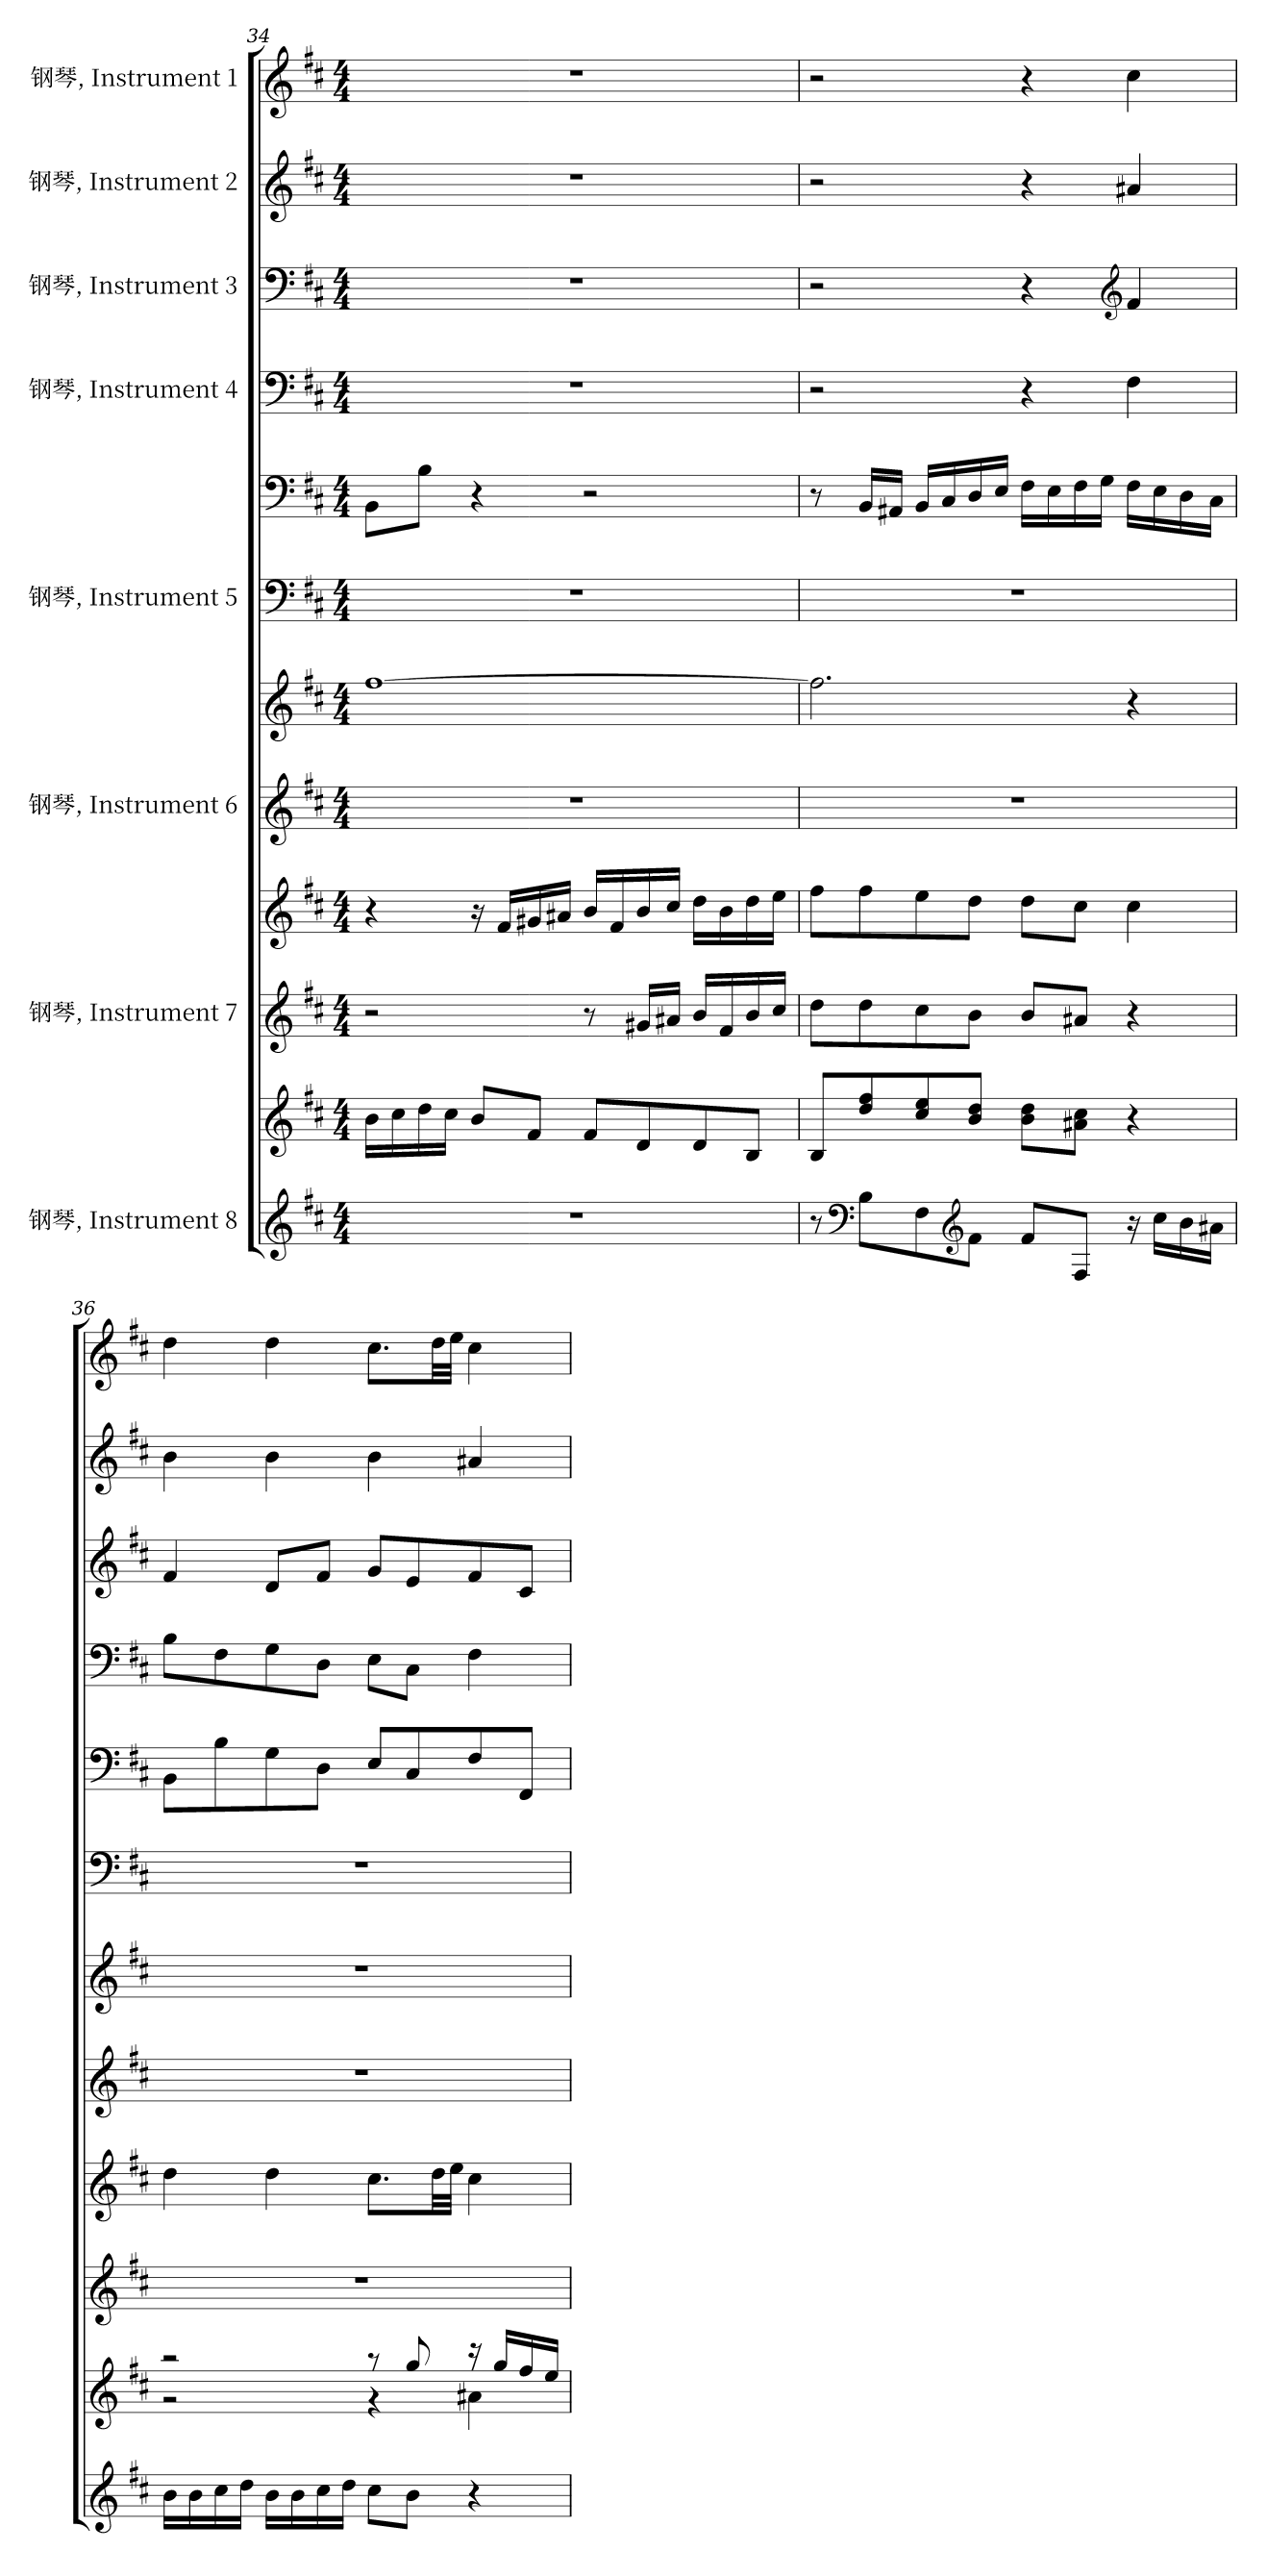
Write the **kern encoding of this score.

**kern	**kern	**kern	**kern	**kern	**kern	**kern	**kern	**kern	**kern	**kern	**kern
*part8	*part8	*part7	*part7	*part6	*part6	*part5	*part5	*part4	*part3	*part2	*part1
*staff12	*staff11	*staff10	*staff9	*staff8	*staff7	*staff6	*staff5	*staff4	*staff3	*staff2	*staff1
*I"钢琴, Instrument 8	*	*I"钢琴, Instrument 7	*	*I"钢琴, Instrument 6	*	*I"钢琴, Instrument 5	*	*I"钢琴, Instrument 4	*I"钢琴, Instrument 3	*I"钢琴, Instrument 2	*I"钢琴, Instrument 1
*clefG2	*clefG2	*clefG2	*clefG2	*clefG2	*clefG2	*clefF4	*clefF4	*clefF4	*clefF4	*clefG2	*clefG2
*k[f#c#]	*k[f#c#]	*k[f#c#]	*k[f#c#]	*k[f#c#]	*k[f#c#]	*k[f#c#]	*k[f#c#]	*k[f#c#]	*k[f#c#]	*k[f#c#]	*k[f#c#]
*M4/4	*M4/4	*M4/4	*M4/4	*M4/4	*M4/4	*M4/4	*M4/4	*M4/4	*M4/4	*M4/4	*M4/4
=34	=34	=34	=34	=34	=34	=34	=34	=34	=34	=34	=34
1r	16b\LL	2r	4r	1r	[1ff#	1r	8BB\L	1r	1r	1r	1r
.	16cc#\	.	.	.	.	.	.	.	.	.	.
.	16dd\	.	.	.	.	.	8B\J	.	.	.	.
.	16cc#\JJ	.	.	.	.	.	.	.	.	.	.
.	8b/L	.	16r	.	.	.	4r	.	.	.	.
.	.	.	16f#/LL	.	.	.	.	.	.	.	.
.	8f#/J	.	16g#X/	.	.	.	.	.	.	.	.
.	.	.	16a#X/JJ	.	.	.	.	.	.	.	.
.	8f#/L	8r	16b/LL	.	.	.	2r	.	.	.	.
.	.	.	16f#/	.	.	.	.	.	.	.	.
.	8d/	16g#X/LL	16b/	.	.	.	.	.	.	.	.
.	.	16a#X/JJ	16cc#/JJ	.	.	.	.	.	.	.	.
.	8d/	16b/LL	16dd\LL	.	.	.	.	.	.	.	.
.	.	16f#/	16b\	.	.	.	.	.	.	.	.
.	8B/J	16b/	16dd\	.	.	.	.	.	.	.	.
.	.	16cc#/JJ	16ee\JJ	.	.	.	.	.	.	.	.
!!LO:PB:g=z
=35	=35	=35	=35	=35	=35	=35	=35	=35	=35	=35	=35
8r	8B/L	8dd\L	8ff#\L	1r	2.ff#\]	1r	8r	2r	2r	2r	2r
*clefF4	*	*	*	*	*	*	*	*	*	*	*
8B\L	8dd/ 8ff#/	8dd\	8ff#\	.	.	.	16BB/LL	.	.	.	.
.	.	.	.	.	.	.	16AA#X/JJ	.	.	.	.
8F#\	8cc#/ 8ee/	8cc#\	8ee\	.	.	.	16BB/LL	.	.	.	.
.	.	.	.	.	.	.	16C#/	.	.	.	.
*clefG2	*	*	*	*	*	*	*	*	*	*	*
8f#\J	8b/ 8dd/J	8b\J	8dd\J	.	.	.	16D/	.	.	.	.
.	.	.	.	.	.	.	16E/JJ	.	.	.	.
8f#/L	8b\ 8dd\L	8b/L	8dd\L	.	.	.	16F#\LL	4r	4r	4r	4r
.	.	.	.	.	.	.	16E\	.	.	.	.
8F#/J	8a#X\ 8cc#\J	8a#X/J	8cc#\J	.	.	.	16F#\	.	.	.	.
.	.	.	.	.	.	.	16G\JJ	.	.	.	.
*	*	*	*	*	*	*	*	*	*clefG2	*	*
16r	4r	4r	4cc#\	.	4r	.	16F#\LL	4F#\	4f#/	4a#X/	4cc#\
16cc#\LL	.	.	.	.	.	.	16E\	.	.	.	.
16b\	.	.	.	.	.	.	16D\	.	.	.	.
16a#X\JJ	.	.	.	.	.	.	16C#\JJ	.	.	.	.
=36	=36	=36	=36	=36	=36	=36	=36	=36	=36	=36	=36
*	*^	*	*	*	*	*	*	*	*	*	*
16b\LL	2r	2r	1r	4dd\	1r	1r	1r	8BB\L	8B\L	4f#/	4b\	4dd\
16b\	.	.	.	.	.	.	.	.	.	.	.	.
16cc#\	.	.	.	.	.	.	.	8B\	8F#\	.	.	.
16dd\JJ	.	.	.	.	.	.	.	.	.	.	.	.
16b\LL	.	.	.	4dd\	.	.	.	8G\	8G\	8d/L	4b\	4dd\
16b\	.	.	.	.	.	.	.	.	.	.	.	.
16cc#\	.	.	.	.	.	.	.	8D\J	8D\J	8f#/J	.	.
16dd\JJ	.	.	.	.	.	.	.	.	.	.	.	.
8cc#\L	8r	4r	.	8.cc#\L	.	.	.	8E/L	8E\L	8g/L	4b\	8.cc#\L
8b\J	8gg/	.	.	.	.	.	.	8C#/	8C#\J	8e/	.	.
.	.	.	.	32dd\LL	.	.	.	.	.	.	.	32dd\LL
.	.	.	.	32ee\JJJ	.	.	.	.	.	.	.	32ee\JJJ
4r	16r	4a#X\	.	4cc#\	.	.	.	8F#/	4F#\	8f#/	4a#X/	4cc#\
.	16gg/LL	.	.	.	.	.	.	.	.	.	.	.
.	16ff#/	.	.	.	.	.	.	8FF#/J	.	8c#/J	.	.
.	16ee/JJ	.	.	.	.	.	.	.	.	.	.	.
*	*v	*v	*	*	*	*	*	*	*	*	*	*
=	=	=	=	=	=	=	=	=	=	=	=
*-	*-	*-	*-	*-	*-	*-	*-	*-	*-	*-	*-
